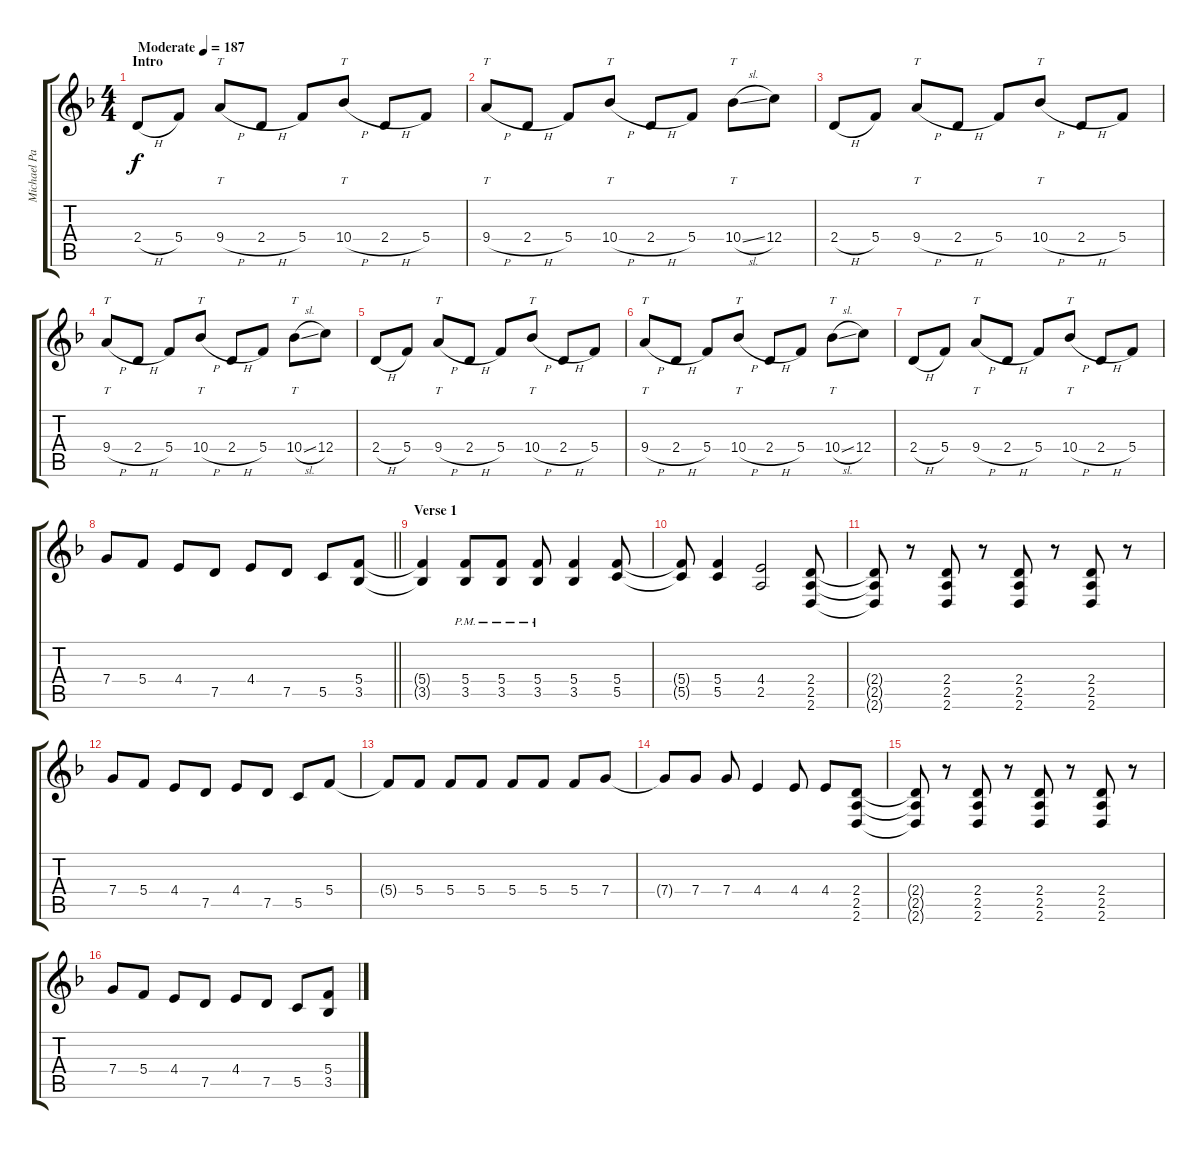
\track ("Michael Padget" "Michael Pa") {instrument distortionguitar}
\staff {score tabs}
\tuning (D4 A3 F3 C3 G2 C2) {hide}
\ts (4 4)
\section ("" "Intro")
\tempo (187 "Moderate")
\clef g2
\ks dminor
2.4{h}.8{dy f instrument distortionguitar} 5.4.8 9.4{h}.8{tt} 2.4{h}.8 5.4.8 10.4{h}.8{tt} 2.4{h}.8 5.4.8 |
9.4{h}.8{tt} 2.4{h}.8 5.4.8 10.4{h}.8{tt} 2.4{h}.8 5.4.8 10.4{sl}.8{tt} 12.4.8 |
2.4{h}.8 5.4.8 9.4{h}.8{tt} 2.4{h}.8 5.4.8 10.4{h}.8{tt} 2.4{h}.8 5.4.8 |
9.4{h}.8{tt} 2.4{h}.8 5.4.8 10.4{h}.8{tt} 2.4{h}.8 5.4.8 10.4{sl}.8{tt} 12.4.8 |
2.4{h}.8 5.4.8 9.4{h}.8{tt} 2.4{h}.8 5.4.8 10.4{h}.8{tt} 2.4{h}.8 5.4.8 |
9.4{h}.8{tt} 2.4{h}.8 5.4.8 10.4{h}.8{tt} 2.4{h}.8 5.4.8 10.4{sl}.8{tt} 12.4.8 |
2.4{h}.8 5.4.8 9.4{h}.8{tt} 2.4{h}.8 5.4.8 10.4{h}.8{tt} 2.4{h}.8 5.4.8 |
\barLineRight lightlight
7.4.8 5.4.8 4.4.8 7.5.8 4.4.8 7.5.8 5.5.8 (5.4 3.5).8 |
\section ("" "Verse 1")
(5.4{t} 3.5{t}).4 (5.4{pm} 3.5{pm}).8 (5.4{pm} 3.5{pm}).8 (5.4{pm} 3.5{pm}).8 (5.4 3.5).4 (5.4 5.5).8 |
(5.4{t} 5.5{t}).8 (5.4 5.5).4 (4.4 2.5).2 (2.4 2.5 2.6).8 |
(2.4{t} 2.5{t} 2.6{t}).8 r.8 (2.4 2.5 2.6).8 r.8 (2.4 2.5 2.6).8 r.8 (2.4 2.5 2.6).8 r.8 |
7.4.8 5.4.8 4.4.8 7.5.8 4.4.8 7.5.8 5.5.8 5.4.8 |
5.4{t}.8 5.4.8 5.4.8 5.4.8 5.4.8 5.4.8 5.4.8 7.4.8 |
7.4{t}.8 7.4.8 7.4.8 4.4.4 4.4.8 4.4.8 (2.4 2.5 2.6).8 |
(2.4{t} 2.5{t} 2.6{t}).8 r.8 (2.4 2.5 2.6).8 r.8 (2.4 2.5 2.6).8 r.8 (2.4 2.5 2.6).8 r.8 |
7.4.8 5.4.8 4.4.8 7.5.8 4.4.8 7.5.8 5.5.8 (5.4 3.5).8
